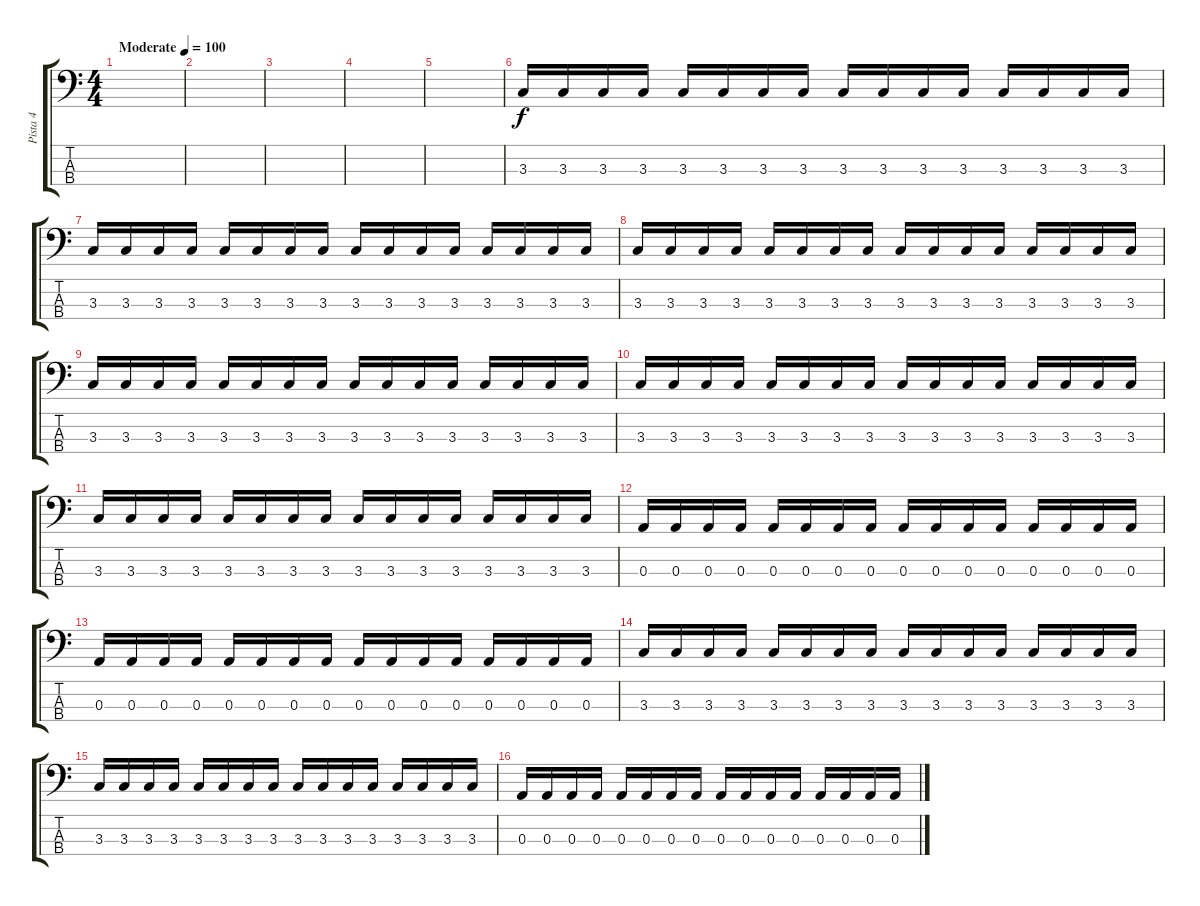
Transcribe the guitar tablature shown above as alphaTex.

\track ("Pista 4" "Pista 4") {instrument electricbassfinger}
\staff {score tabs}
\tuning (G2 D2 A1 E1) {hide}
\ts (4 4)
\tempo (100 "Moderate")
\clef f4
\ks c
|
|
|
|
|
3.3.16 3.3.16 3.3.16 3.3.16 3.3.16 3.3.16 3.3.16 3.3.16 3.3.16 3.3.16 3.3.16 3.3.16 3.3.16 3.3.16 3.3.16 3.3.16 |
3.3.16 3.3.16 3.3.16 3.3.16 3.3.16 3.3.16 3.3.16 3.3.16 3.3.16 3.3.16 3.3.16 3.3.16 3.3.16 3.3.16 3.3.16 3.3.16 |
3.3.16 3.3.16 3.3.16 3.3.16 3.3.16 3.3.16 3.3.16 3.3.16 3.3.16 3.3.16 3.3.16 3.3.16 3.3.16 3.3.16 3.3.16 3.3.16 |
3.3.16 3.3.16 3.3.16 3.3.16 3.3.16 3.3.16 3.3.16 3.3.16 3.3.16 3.3.16 3.3.16 3.3.16 3.3.16 3.3.16 3.3.16 3.3.16 |
3.3.16 3.3.16 3.3.16 3.3.16 3.3.16 3.3.16 3.3.16 3.3.16 3.3.16 3.3.16 3.3.16 3.3.16 3.3.16 3.3.16 3.3.16 3.3.16 |
3.3.16 3.3.16 3.3.16 3.3.16 3.3.16 3.3.16 3.3.16 3.3.16 3.3.16 3.3.16 3.3.16 3.3.16 3.3.16 3.3.16 3.3.16 3.3.16 |
0.3.16 0.3.16 0.3.16 0.3.16 0.3.16 0.3.16 0.3.16 0.3.16 0.3.16 0.3.16 0.3.16 0.3.16 0.3.16 0.3.16 0.3.16 0.3.16 |
0.3.16 0.3.16 0.3.16 0.3.16 0.3.16 0.3.16 0.3.16 0.3.16 0.3.16 0.3.16 0.3.16 0.3.16 0.3.16 0.3.16 0.3.16 0.3.16 |
3.3.16 3.3.16 3.3.16 3.3.16 3.3.16 3.3.16 3.3.16 3.3.16 3.3.16 3.3.16 3.3.16 3.3.16 3.3.16 3.3.16 3.3.16 3.3.16 |
3.3.16 3.3.16 3.3.16 3.3.16 3.3.16 3.3.16 3.3.16 3.3.16 3.3.16 3.3.16 3.3.16 3.3.16 3.3.16 3.3.16 3.3.16 3.3.16 |
0.3.16 0.3.16 0.3.16 0.3.16 0.3.16 0.3.16 0.3.16 0.3.16 0.3.16 0.3.16 0.3.16 0.3.16 0.3.16 0.3.16 0.3.16 0.3.16
